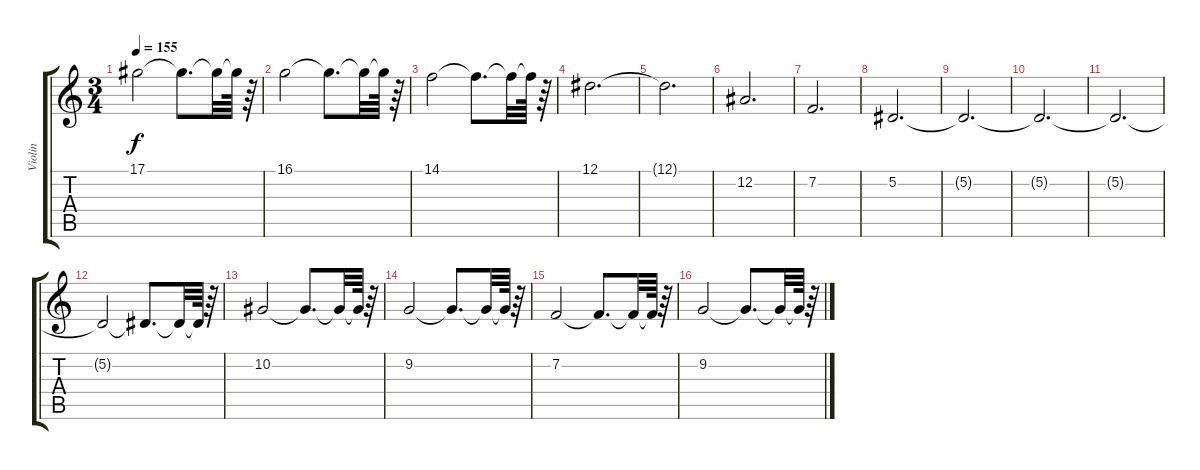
\track ("Violin" "Violin") {instrument violin}
\staff {score tabs}
\tuning (Eb4 Bb3 Gb3 Db3 Ab2 Eb2) {hide}
\ts (3 4)
\tempo 155
\clef g2
\ks c
17.1.2{dy f volume 14} 17.1{t}.8{d} 17.1{t}.32 17.1{t}.64 r.64{volume 6} |
16.1.2{volume 14} 16.1{t}.8{d} 16.1{t}.32 16.1{t}.64 r.64{volume 6} |
14.1.2{volume 13} 14.1{t}.8{d} 14.1{t}.32 14.1{t}.64 r.64{volume 5} |
12.1.2{d volume 13} |
12.1{t}.2{d} |
12.2.2{d} |
7.2.2{d} |
5.2.2{d} |
5.2{t}.2{d} |
5.2{t}.2{d} |
5.2{t}.2{d} |
5.2{t}.2 5.2{t}.8{d} 5.2{t}.32 5.2{t}.64 r.64{volume 5} |
10.2.2{volume 13} 10.2{t}.8{d} 10.2{t}.32 10.2{t}.64 r.64{volume 7} |
9.2.2{volume 13} 9.2{t}.8{d} 9.2{t}.32 9.2{t}.64 r.64{volume 9} |
7.2.2{volume 13} 7.2{t}.8{d} 7.2{t}.32 7.2{t}.64 r.64{volume 7} |
9.2.2{volume 13} 9.2{t}.8{d} 9.2{t}.32 9.2{t}.64 r.64{volume 9}
